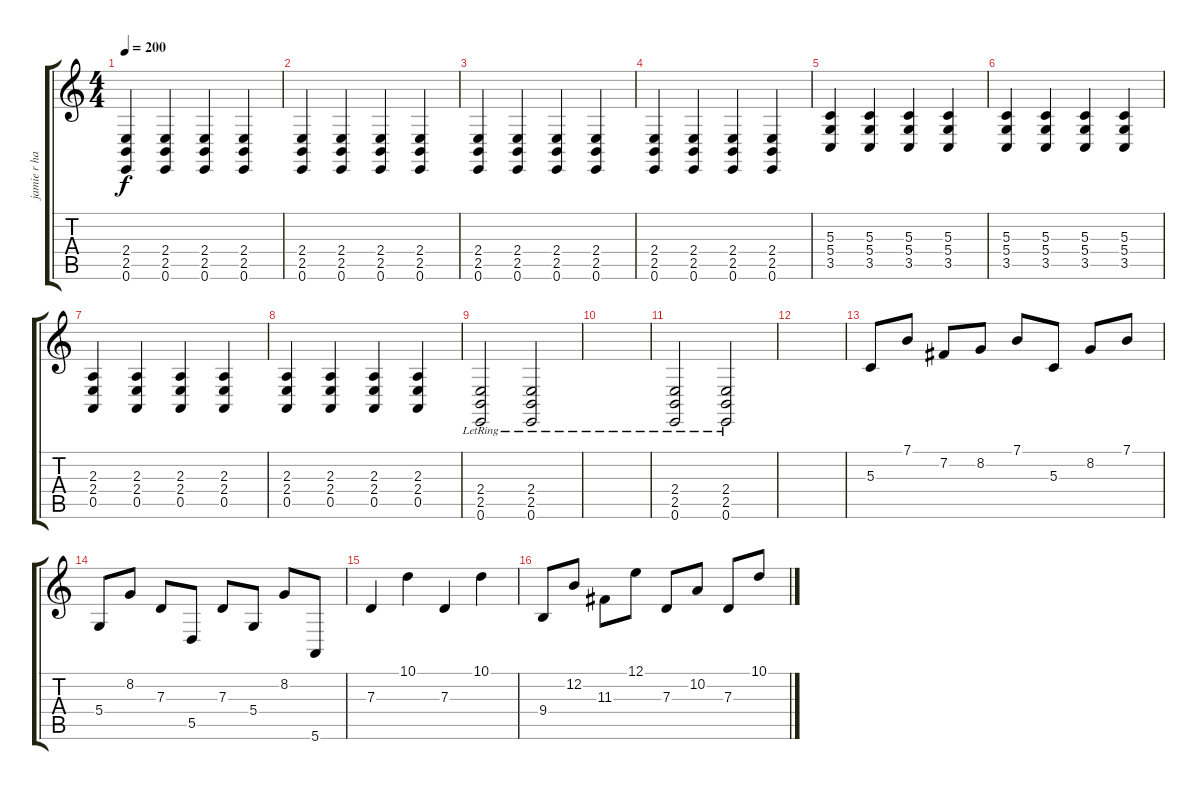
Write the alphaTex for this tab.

\track ("jamie r hand" "jamie r ha") {instrument acousticgrandpiano}
\staff {score tabs}
\tuning (E4 B3 G3 D3 A2 E2) {hide}
\ts (4 4)
\tempo 200
\clef g2
\ks c
(2.4 2.5 0.6).4{dy f} (2.4 2.5 0.6).4 (2.4 2.5 0.6).4 (2.4 2.5 0.6).4 |
(2.4 2.5 0.6).4 (2.4 2.5 0.6).4 (2.4 2.5 0.6).4 (2.4 2.5 0.6).4 |
(2.4 2.5 0.6).4 (2.4 2.5 0.6).4 (2.4 2.5 0.6).4 (2.4 2.5 0.6).4 |
(2.4 2.5 0.6).4 (2.4 2.5 0.6).4 (2.4 2.5 0.6).4 (2.4 2.5 0.6).4 |
(5.3 5.4 3.5).4 (5.3 5.4 3.5).4 (5.3 5.4 3.5).4 (5.3 5.4 3.5).4 |
(5.3 5.4 3.5).4 (5.3 5.4 3.5).4 (5.3 5.4 3.5).4 (5.3 5.4 3.5).4 |
(2.3 2.4 0.5).4 (2.3 2.4 0.5).4 (2.3 2.4 0.5).4 (2.3 2.4 0.5).4 |
(2.3 2.4 0.5).4 (2.3 2.4 0.5).4 (2.3 2.4 0.5).4 (2.3 2.4 0.5).4 |
(2.4{lr} 2.5{lr} 0.6{lr}).2 (2.4{lr} 2.5{lr} 0.6{lr}).2 |
|
(2.4{lr} 2.5{lr} 0.6{lr}).2 (2.4{lr} 2.5{lr} 0.6{lr}).2 |
|
5.3.8 7.1.8 7.2.8 8.2.8 7.1.8 5.3.8 8.2.8 7.1.8 |
5.4.8 8.2.8 7.3.8 5.5.8 7.3.8 5.4.8 8.2.8 5.6.8 |
7.3.4 10.1.4 7.3.4 10.1.4 |
9.4.8 12.2.8 11.3.8 12.1.8 7.3.8 10.2.8 7.3.8 10.1.8
